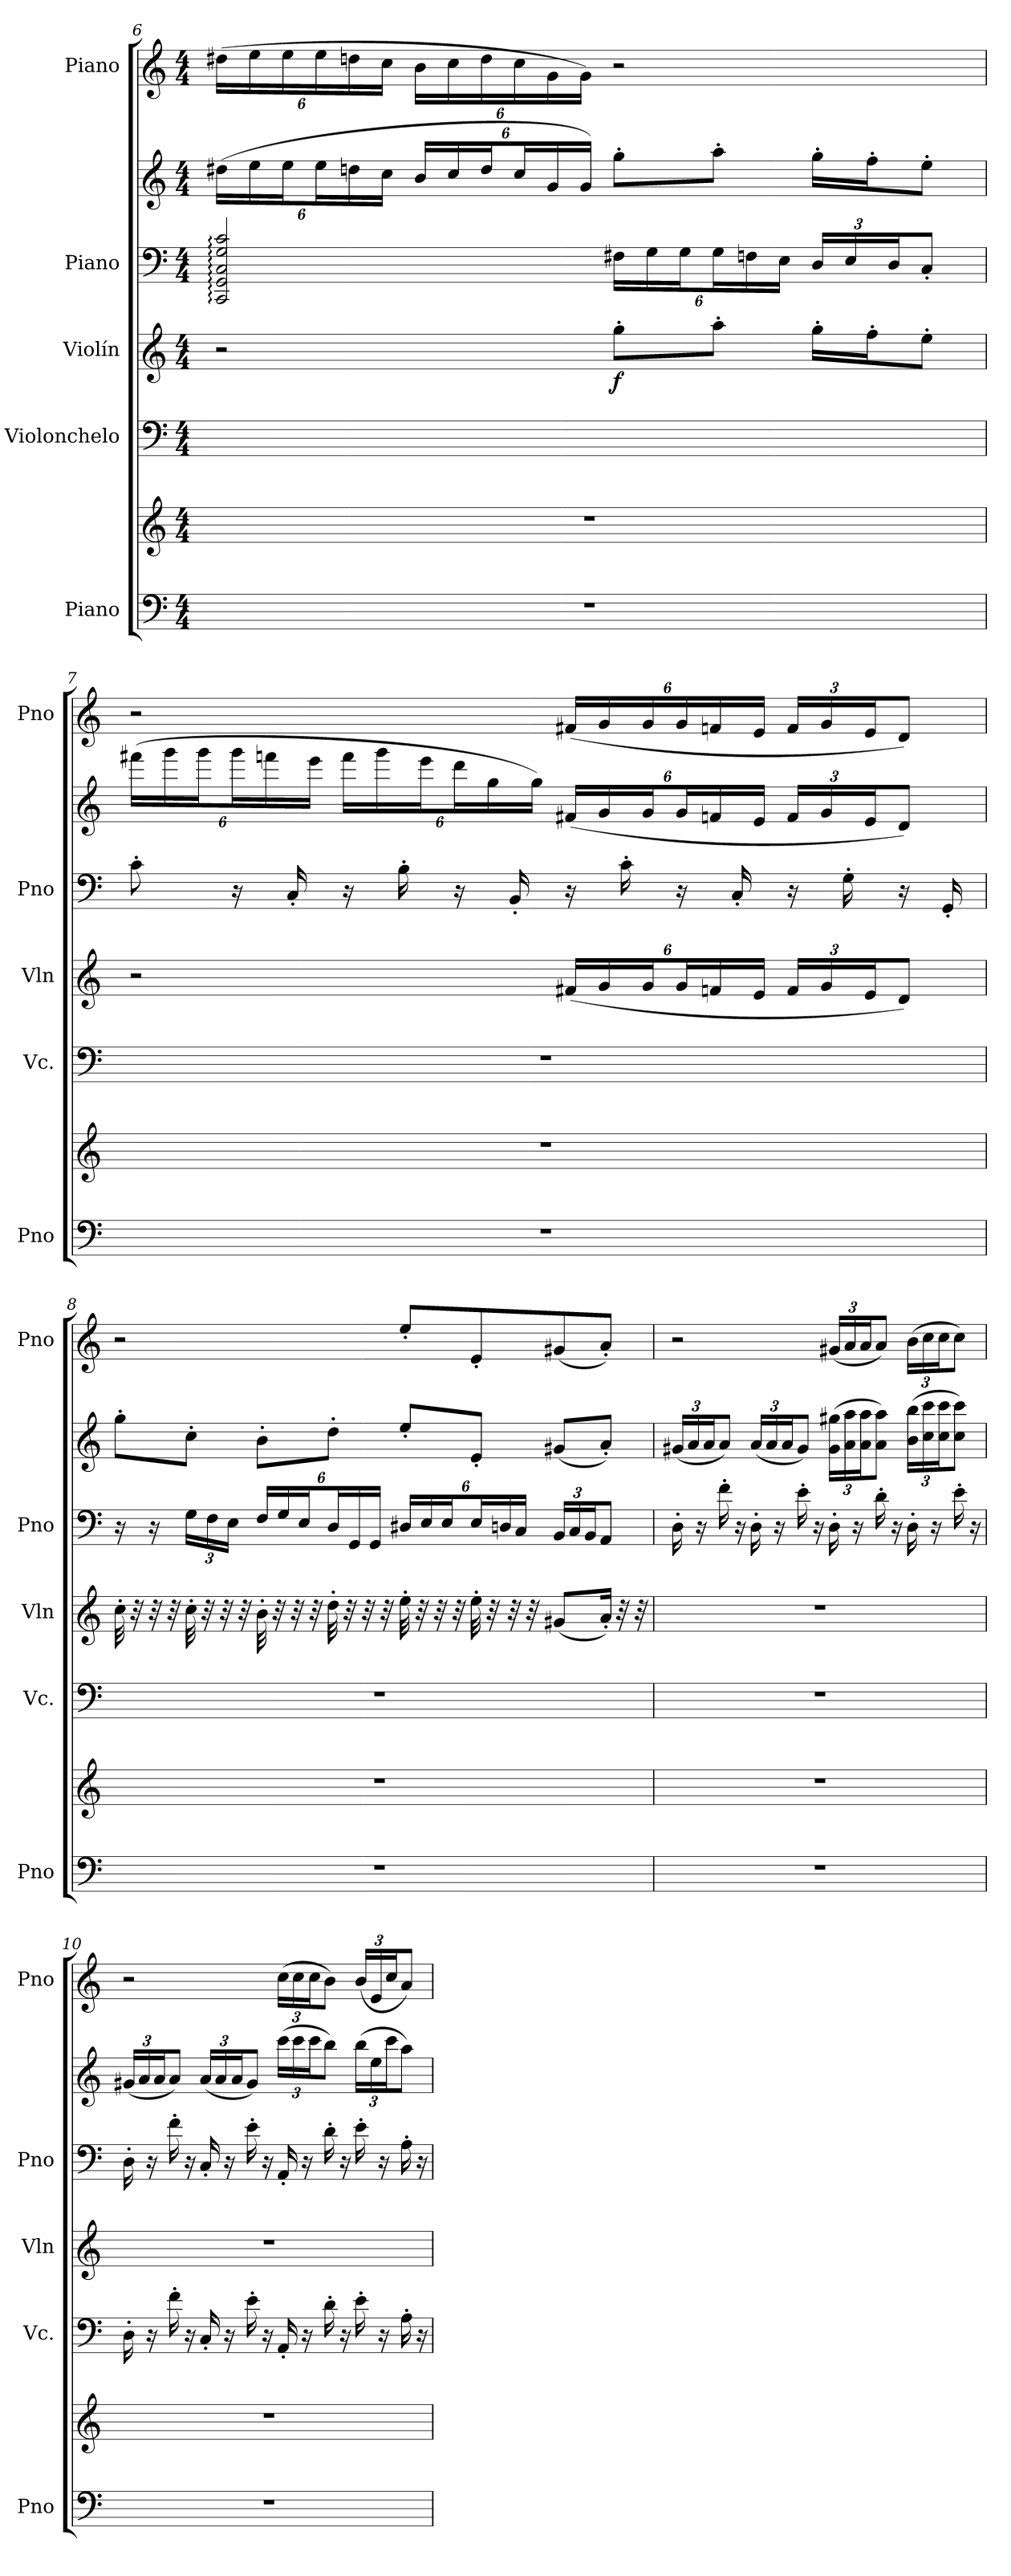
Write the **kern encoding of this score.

**kern	**kern	**kern	**kern	**dynam	**kern	**kern	**kern
*part5	*part5	*part4	*part3	*part3	*part2	*part2	*part1
*staff7	*staff6	*staff5	*staff4	*staff4	*staff3	*staff2	*staff1
*I"Piano	*	*I"Violonchelo	*I"Violín	*	*I"Piano	*	*I"Piano
*I'Pno	*	*I'Vc.	*I'Vln	*	*I'Pno	*	*I'Pno
!!LO:LB:g=z
*clefF4	*clefG2	*clefF4	*clefG2	*	*clefF4	*clefG2	*clefG2
*k[]	*k[]	*k[]	*k[]	*	*k[]	*k[]	*k[]
*M4/4	*M4/4	*M4/4	*M4/4	*	*M4/4	*M4/4	*M4/4
*	*	*	*	*	*	*Xbrackettup	*Xbrackettup
=6	=6	=6	=6	=6	=6	=6	=6
1r	1r	1ryy	2r	.	2CC/: 2GG/: 2C/: 2G/: 2c/:	(>24dd#X\LL	(>24dd#X\LL
.	.	.	.	.	.	24ee\	24ee\
.	.	.	.	.	.	24ee\J	24ee\
.	.	.	.	.	.	24ee\L	24ee\
.	.	.	.	.	.	24ddn\	24ddn\
.	.	.	.	.	.	24cc\JJ	24cc\JJ
.	.	.	.	.	.	24b/LL	24b\LL
.	.	.	.	.	.	24cc/	24cc\
.	.	.	.	.	.	24dd/J	24dd\
.	.	.	.	.	.	24cc/L	24cc\
.	.	.	.	.	.	24g/	24g\
.	.	.	.	.	.	24g/JJ)	24g\JJ)
*	*	*	*	*	*Xbrackettup	*	*
!	!	!	!	!LO:DY:b	!	!	!
.	.	.	8gg'\L	f	24F#X\LL	8gg'\L	2r
.	.	.	.	.	24G\	.	.
.	.	.	.	.	24G\J	.	.
.	.	.	8aa'\J	.	24G\L	8aa'\J	.
.	.	.	.	.	24Fn\	.	.
.	.	.	.	.	24E\JJ	.	.
.	.	.	16gg'\LL	.	24D/LL	16gg'\LL	.
.	.	.	.	.	24E/	.	.
.	.	.	16ff'\J	.	.	16ff'\J	.
.	.	.	.	.	24D/J	.	.
.	.	.	8ee'\J	.	8C'/J	8ee'\J	.
=7	=7	=7	=7	=7	=7	=7	=7
1r	1r	1r	2r	.	8c'\	(>24fff#X\LL	2r
.	.	.	.	.	.	24ggg\	.
.	.	.	.	.	.	24ggg\J	.
.	.	.	.	.	16r	24ggg\L	.
.	.	.	.	.	.	24fffn\	.
.	.	.	.	.	16C'/	.	.
.	.	.	.	.	.	24eee\JJ	.
.	.	.	.	.	16r	24fff\LL	.
.	.	.	.	.	.	24ggg\	.
.	.	.	.	.	16B'\	.	.
.	.	.	.	.	.	24eee\J	.
.	.	.	.	.	16r	24ddd\L	.
.	.	.	.	.	.	24gg\	.
.	.	.	.	.	16BB'/	.	.
.	.	.	.	.	.	24gg\JJ)	.
*	*	*	*Xbrackettup	*	*	*	*
.	.	.	(<24f#X/LL	.	16r	(<24f#X/LL	(<24f#X/LL
.	.	.	24g/	.	.	24g/	24g/
.	.	.	.	.	16c'\	.	.
.	.	.	24g/J	.	.	24g/J	24g/
.	.	.	24g/L	.	16r	24g/L	24g/
.	.	.	24fn/	.	.	24fn/	24fn/
.	.	.	.	.	16C'/	.	.
.	.	.	24e/JJ	.	.	24e/JJ	24e/JJ
.	.	.	24f/LL	.	16r	24f/LL	24f/LL
.	.	.	24g/	.	.	24g/	24g/
.	.	.	.	.	16G'\	.	.
.	.	.	24e/J	.	.	24e/J	24e/J
.	.	.	8d/J)	.	16r	8d/J)	8d/J)
.	.	.	.	.	16GG'/	.	.
=8	=8	=8	=8	=8	=8	=8	=8
1r	1r	1r	32cc'\	.	16r	8gg'\L	2r
.	.	.	32r	.	.	.	.
.	.	.	32r	.	16r	.	.
.	.	.	32r	.	.	.	.
.	.	.	32cc'\	.	24G\LL	8cc'\J	.
.	.	.	32r	.	.	.	.
.	.	.	.	.	24F\	.	.
.	.	.	32r	.	.	.	.
.	.	.	.	.	24E\JJ	.	.
.	.	.	32r	.	.	.	.
.	.	.	32b'\	.	24F/LL	8b'\L	.
.	.	.	32r	.	.	.	.
.	.	.	.	.	24G/	.	.
.	.	.	32r	.	.	.	.
.	.	.	.	.	24E/J	.	.
.	.	.	32r	.	.	.	.
.	.	.	32dd'\	.	24D/L	8dd'\J	.
.	.	.	32r	.	.	.	.
.	.	.	.	.	24GG/	.	.
.	.	.	32r	.	.	.	.
.	.	.	.	.	24GG/JJ	.	.
.	.	.	32r	.	.	.	.
.	.	.	32ee'\	.	24D#X/LL	8ee'/L	8ee'/L
.	.	.	32r	.	.	.	.
.	.	.	.	.	24E/	.	.
.	.	.	32r	.	.	.	.
.	.	.	.	.	24E/J	.	.
.	.	.	32r	.	.	.	.
.	.	.	32ee'\	.	24E/L	8e'/J	8e'/
.	.	.	32r	.	.	.	.
.	.	.	.	.	24Dn/	.	.
.	.	.	32r	.	.	.	.
.	.	.	.	.	24C/JJ	.	.
.	.	.	32r	.	.	.	.
.	.	.	(<8g#X/L	.	24BB/LL	(<8g#X/L	(<8g#X/
.	.	.	.	.	24C/	.	.
.	.	.	.	.	24BB/J	.	.
.	.	.	16a'/Jk)	.	8AA/J	8a'/J)	8a'/J)
.	.	.	32r	.	.	.	.
.	.	.	32r	.	.	.	.
=9	=9	=9	=9	=9	=9	=9	=9
1r	1r	1r	1r	.	16D'\	(<24g#X/LL	2r
.	.	.	.	.	.	24a/	.
.	.	.	.	.	16r	.	.
.	.	.	.	.	.	24a/J	.
.	.	.	.	.	16f'\	8a/J)	.
.	.	.	.	.	16r	.	.
.	.	.	.	.	16D'\	(<24a/LL	.
.	.	.	.	.	.	24a/	.
.	.	.	.	.	16r	.	.
.	.	.	.	.	.	24a/J	.
.	.	.	.	.	16e'\	8g#/J)	.
.	.	.	.	.	16r	.	.
.	.	.	.	.	16D'\	(>24g#\ 24gg#X\LL	(<24g#X/LL
.	.	.	.	.	.	24a\ 24aa\	24a/
.	.	.	.	.	16r	.	.
.	.	.	.	.	.	24a\ 24aa\J	24a/J
.	.	.	.	.	16d'\	8a\ 8aa\J)	8a/J)
.	.	.	.	.	16r	.	.
.	.	.	.	.	16D'\	(>24b\ 24bb\LL	(>24b\LL
.	.	.	.	.	.	24cc\ 24ccc\	24cc\
.	.	.	.	.	16r	.	.
.	.	.	.	.	.	24cc\ 24ccc\J	24cc\J
.	.	.	.	.	16e'\	8cc\ 8ccc\J)	8cc\J)
.	.	.	.	.	16r	.	.
!!LO:LB:g=z
=10	=10	=10	=10	=10	=10	=10	=10
1r	1r	16D'\	1r	.	16D'\	(<24g#X/LL	2r
.	.	.	.	.	.	24a/	.
.	.	16r	.	.	16r	.	.
.	.	.	.	.	.	24a/J	.
.	.	16f'\	.	.	16f'\	8a/J)	.
.	.	16r	.	.	16r	.	.
.	.	16C'/	.	.	16C'/	(<24a/LL	.
.	.	.	.	.	.	24a/	.
.	.	16r	.	.	16r	.	.
.	.	.	.	.	.	24a/J	.
.	.	16e'\	.	.	16e'\	8g#/J)	.
.	.	16r	.	.	16r	.	.
.	.	16AA'/	.	.	16AA'/	(>24ccc\LL	(>24cc\LL
.	.	.	.	.	.	24ccc\	24cc\
.	.	16r	.	.	16r	.	.
.	.	.	.	.	.	24ccc\J	24cc\J
.	.	16d'\	.	.	16d'\	8bb\J)	8b\J)
.	.	16r	.	.	16r	.	.
.	.	16e'\	.	.	16e'\	(>24bb\LL	(<24b/LL
.	.	.	.	.	.	24ee\	24e/
.	.	16r	.	.	16r	.	.
.	.	.	.	.	.	24ccc\J	24cc/J
.	.	16A'\	.	.	16A'\	8aa\J)	8a/J)
.	.	16r	.	.	16r	.	.
=	=	=	=	=	=	=	=
*-	*-	*-	*-	*-	*-	*-	*-
